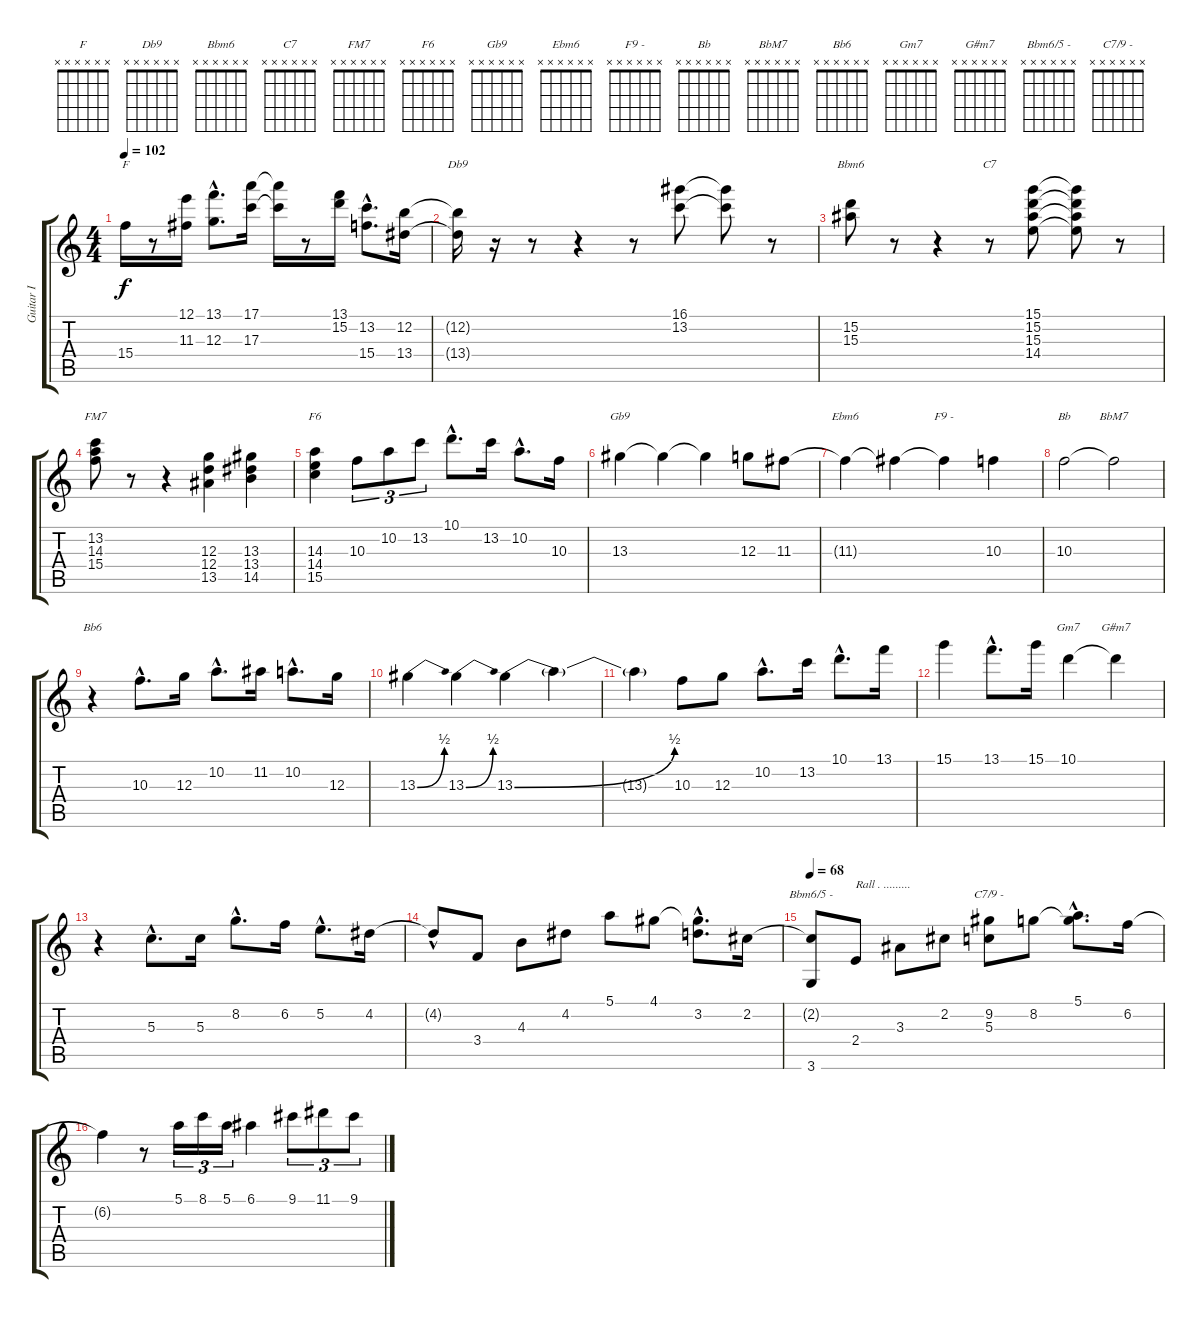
\track ("Guitar I" "Guitar I") {instrument acousticguitarsteel}
\staff {score tabs}
\tuning (E4 B3 G3 D3 A2 E2) {hide}
\chord ("F" x x x x x x) {firstfret 0}
\chord ("Db9" x x x x x x) {firstfret 0}
\chord ("Bbm6" x x x x x x) {firstfret 0}
\chord ("C7" x x x x x x) {firstfret 0}
\chord ("FM7" x x x x x x) {firstfret 0}
\chord ("F6" x x x x x x) {firstfret 0}
\chord ("Gb9" x x x x x x) {firstfret 0}
\chord ("Ebm6" x x x x x x) {firstfret 0}
\chord ("F9 -" x x x x x x) {firstfret 0}
\chord ("Bb" x x x x x x) {firstfret 0}
\chord ("BbM7" x x x x x x) {firstfret 0}
\chord ("Bb6" x x x x x x) {firstfret 0}
\chord ("Gm7" x x x x x x) {firstfret 0}
\chord ("G#m7" x x x x x x) {firstfret 0}
\chord ("Bbm6/5 -" x x x x x x) {firstfret 0}
\chord ("C7/9 -" x x x x x x) {firstfret 0}
\ts (4 4)
\tempo 102
\clef g2
\ks c
15.4.16{ch "F" dy f} r.8 (12.1 11.3).16 (13.1{hac} 12.3{hac}).8{d} (17.1 17.3).16 (17.1{t} 17.3{t}).16 r.8 (13.1 15.2).16 (13.2{hac} 15.4{hac}).8{d} (12.2 13.4).16 |
(12.2{t} 13.4{t}).16{ch "Db9"} r.16 r.8 r.4 r.8 (16.1 13.2).8 (16.1{t} 13.2{t}).8 r.8 |
(15.2 15.3).8{ch "Bbm6"} r.8 r.4 r.8{ch "C7"} (15.1 15.2 15.3 14.4).8 (15.1{t} 15.2{t} 15.3{t} 14.4{t}).8 r.8 |
(13.2 14.3 15.4).8{ch "FM7"} r.8 r.4 (12.3 12.4 13.5).4 (13.3 13.4 14.5).4 |
(14.3 14.4 15.5).4{ch "F6"} 10.3.8{tu (3 2)} 10.2.8{tu (3 2)} 13.2.8{tu (3 2)} 10.1{hac}.8{d} 13.2.16 10.2{hac}.8{d} 10.3.16 |
13.3.4{ch "Gb9"} 13.3{t}.4 13.3{t}.4 12.3.8 11.3.8 |
11.3{t}.4{ch "Ebm6"} 11.3{t}.4 11.3{t}.4{ch "F9 -"} 10.3.4 |
10.3.2{ch "Bb"} 10.3{t}.2{ch "BbM7"} |
r.4{ch "Bb6"} 10.3{hac}.8{d} 12.3.16 10.2{hac}.8{d} 11.2.16 10.2{hac}.8{d} 12.3.16 |
13.3{be (bend 0 0 60 2)}.4 13.3{be (bend 0 0 60 2)}.4 13.3{be (bend 0 0 60 2)}.4 13.3{t}.4 |
13.3{t}.4 10.3.8 12.3.8 10.2{hac}.8{d} 13.2.16 10.1{hac}.8{d} 13.1.16 |
15.1.4 13.1{hac}.8{d} 15.1.16 10.1.4{ch "Gm7"} 10.1{t}.4{ch "G#m7"} |
r.4 5.3{hac}.8{d} 5.3.16 8.2{hac}.8{d} 6.2.16 5.2{hac}.8{d} 4.2.16 |
4.2{hac t}.8 3.4.8 4.3.8 4.2.8 5.1.8 4.1.8 (4.1{hac t} 3.2{hac}).8{d} 2.2.16 |
\tempo 68
(2.2{t} 3.6).8{ch "Bbm6/5 -"} 2.4.8{txt "Rall . ........."} 3.3.8 2.2.8 (9.2 5.3).8{ch "C7/9 -"} 8.2.8 (5.1{hac} 8.2{t}).8{d} 6.2.16 |
6.2{t}.4 r.8 5.1.16{tu (3 2)} 8.1.16{tu (3 2)} 5.1.16{tu (3 2)} 6.1.4 9.1.8{tu (3 2)} 11.1.8{tu (3 2)} 9.1.8{tu (3 2)}
